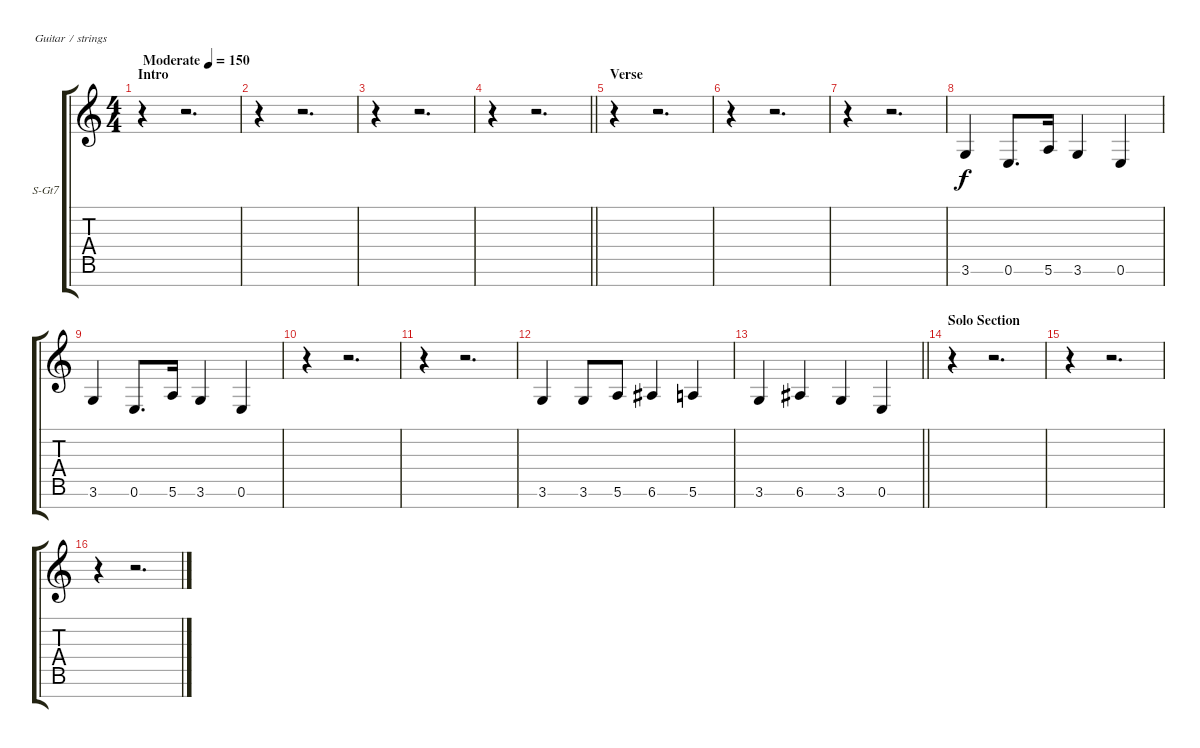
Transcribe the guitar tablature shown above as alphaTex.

\bracketExtendMode groupsimilarinstruments
\firstSystemTrackNameOrientation horizontal
\otherSystemsTrackNameOrientation horizontal
\track ("Kazoo (Kazooie)" "S-Gt7") {instrument clarinet}
\staff {score tabs}
\tuning (E4 B3 G3 D3 A2 E2 B1)
\displaytranspose 12
\ts (4 4)
\beaming (8 2 2 2 2)
\section ("" "Intro")
\tempo (150 "Moderate")
\clef g2
\ks c
r.4{dy f instrument clarinet} r.2{d} |
r.4 r.2{d} |
r.4 r.2{d} |
\barLineRight lightlight
r.4 r.2{d} |
\section ("" "Verse")
r.4 r.2{d} |
r.4 r.2{d} |
r.4 r.2{d} |
3.6.4 0.6.8{d} 5.6.16 3.6.4 0.6.4 |
3.6.4 0.6.8{d} 5.6.16 3.6.4 0.6.4 |
r.4 r.2{d} |
r.4 r.2{d} |
3.6.4 3.6.8 5.6.8 6.6.4 5.6.4 |
\barLineRight lightlight
3.6.4 6.6.4 3.6.4 0.6.4 |
\section ("" "Solo Section")
r.4 r.2{d} |
r.4 r.2{d} |
r.4 r.2{d}
